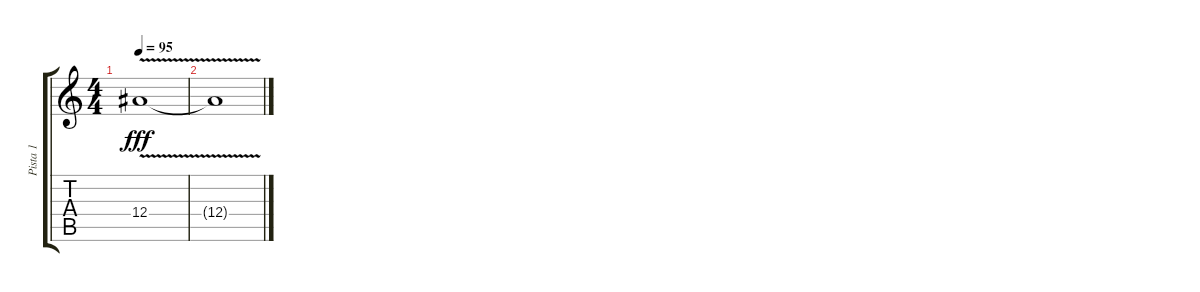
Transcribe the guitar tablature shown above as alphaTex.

\track ("Pista 1" "Pista 1") {instrument overdrivenguitar}
\staff {score tabs}
\tuning (C4 G3 Eb3 Bb2 F2 C2) {hide}
\ts (4 4)
\tempo 95
\clef g2
\ks c
12.4{v t}.1{dy fff} |
12.4{v t}.1
